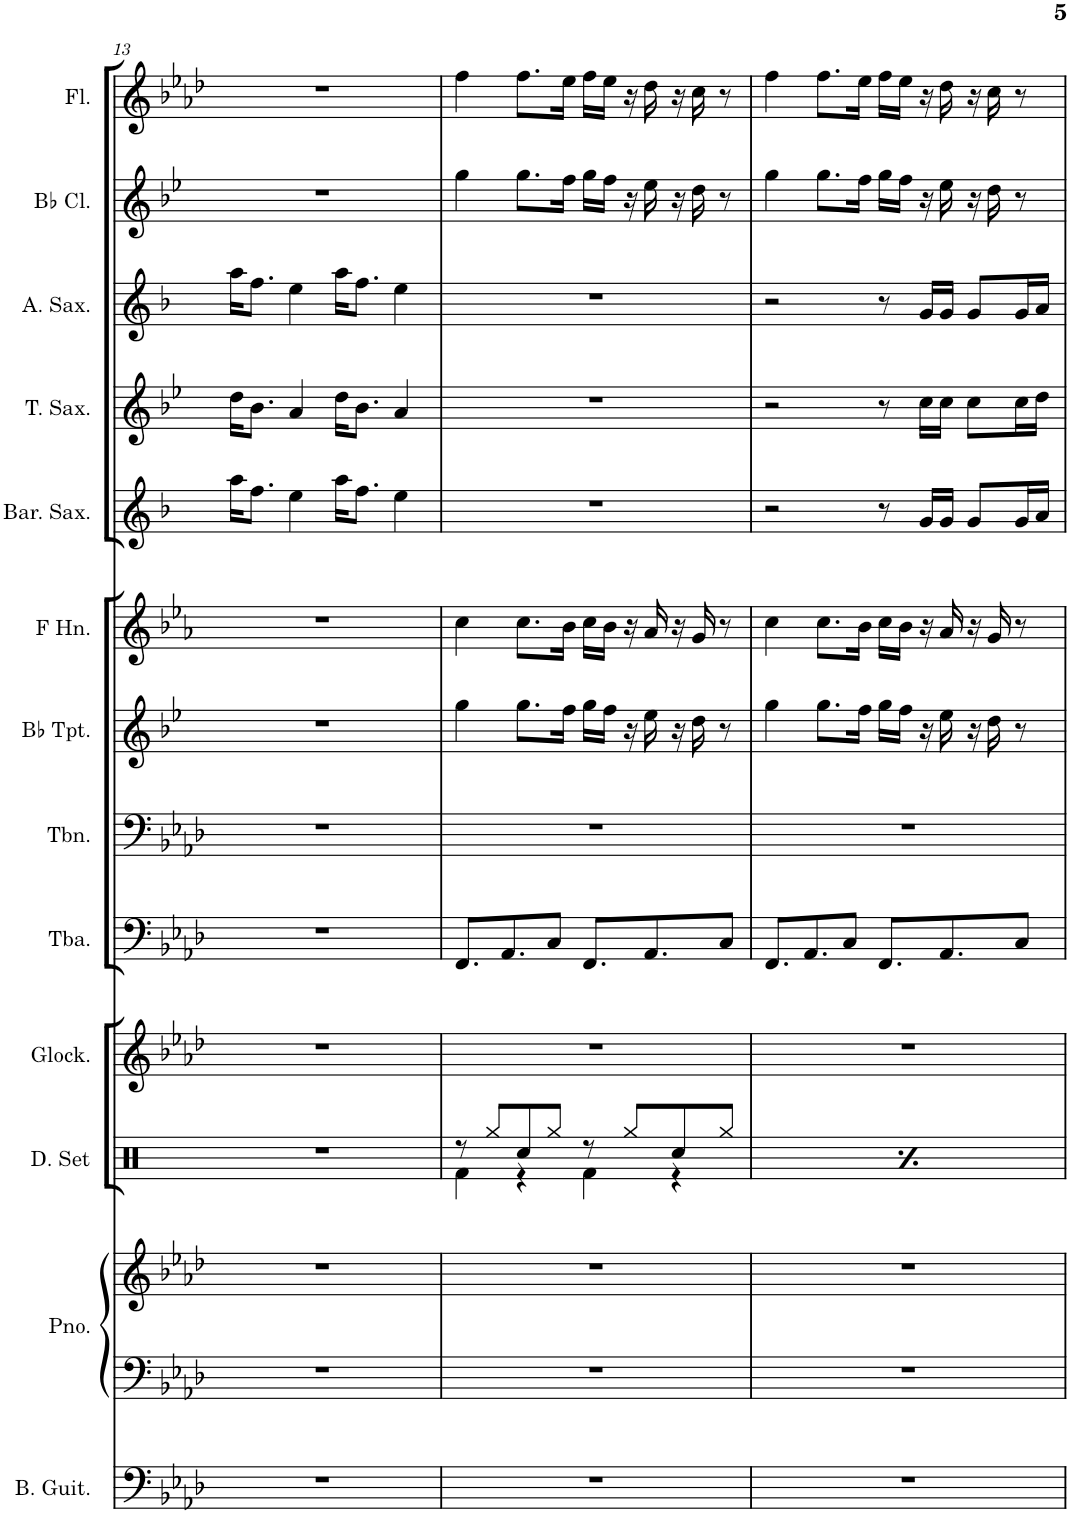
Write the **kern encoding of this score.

**kern	**kern	**kern	**kern	**kern	**kern	**kern	**kern	**kern	**kern	**kern	**kern	**kern	**kern
*part13	*part12	*part12	*part11	*part10	*part9	*part8	*part7	*part6	*part5	*part4	*part3	*part2	*part1
*staff14	*staff13	*staff12	*staff11	*staff10	*staff9	*staff8	*staff7	*staff6	*staff5	*staff4	*staff3	*staff2	*staff1
*I"Bass Guitar	*I"Piano	*	*I"Drumset	*I"Glockenspiel	*I"Tuba	*I"Trombone	*I"Bb Trumpet	*I"Horn in F	*I"Baritone Saxophone	*I"Tenor Saxophone	*I"Alto Saxophone	*I"Bb Clarinet	*I"Flute
*I'B. Guit.	*I'Pno.	*	*I'D. Set	*I'Glock.	*I'Tba.	*I'Tbn.	*I'Bb Tpt.	*	*I'Bar. Sax.	*I'T. Sax.	*I'A. Sax.	*I'Bb Cl.	*I'Fl.
!!LO:PB:g=z
*clefF4	*clefF4	*clefG2	*clefX	*clefG2	*clefF4	*clefF4	*clefG2	*clefG2	*clefG2	*clefG2	*clefG2	*clefG2	*clefG2
*Trd7c12	*	*	*	*Trd-14c-24	*	*	*Trd1c2	*Trd4c7	*Trd12c21	*Trd8c14	*Trd5c9	*Trd1c2	*
*k[b-e-a-d-]	*k[b-e-a-d-]	*k[b-e-a-d-]	*k[]	*k[b-e-a-d-]	*k[b-e-a-d-]	*k[b-e-a-d-]	*k[b-e-]	*k[b-e-a-]	*k[b-]	*k[b-e-]	*k[b-]	*k[b-e-]	*k[b-e-a-d-]
*M4/4	*M4/4	*M4/4	*M4/4	*M4/4	*M4/4	*M4/4	*M4/4	*M4/4	*M4/4	*M4/4	*M4/4	*M4/4	*M4/4
=13	=13	=13	=13	=13	=13	=13	=13	=13	=13	=13	=13	=13	=13
1r	1r	1r	1r	1r	1r	1r	1r	1r	16aa\KL	16dd\KL	16aa\KL	1r	1r
.	.	.	.	.	.	.	.	.	8.ff\J	8.b-\J	8.ff\J	.	.
.	.	.	.	.	.	.	.	.	4ee\	4a/	4ee\	.	.
.	.	.	.	.	.	.	.	.	16aa\KL	16dd\KL	16aa\KL	.	.
.	.	.	.	.	.	.	.	.	8.ff\J	8.b-\J	8.ff\J	.	.
.	.	.	.	.	.	.	.	.	4ee\	4a/	4ee\	.	.
=14	=14	=14	=14	=14	=14	=14	=14	=14	=14	=14	=14	=14	=14
*	*	*	*^	*	*	*	*	*	*	*	*	*	*
1r	1r	1r	8r	4Rf\	1r	8.FF/L	1r	4gg\	4cc\	1r	1r	1r	4gg\	4ff\
.	.	.	8Rgg/L	.	.	.	.	.	.	.	.	.	.	.
.	.	.	.	.	.	8.AA-/	.	.	.	.	.	.	.	.
.	.	.	8Rcc/	4r	.	.	.	8.gg\L	8.cc\L	.	.	.	8.gg\L	8.ff\L
.	.	.	8Rgg/J	.	.	8C/J	.	.	.	.	.	.	.	.
.	.	.	.	.	.	.	.	16ff\Jk	16b-\Jk	.	.	.	16ff\Jk	16ee-\Jk
.	.	.	8r	4Rf\	.	8.FF/L	.	16gg\LL	16cc\LL	.	.	.	16gg\LL	16ff\LL
.	.	.	.	.	.	.	.	16ff\JJ	16b-\JJ	.	.	.	16ff\JJ	16ee-\JJ
.	.	.	8Rgg/L	.	.	.	.	16r	16r	.	.	.	16r	16r
.	.	.	.	.	.	8.AA-/	.	16ee-\	16a-/	.	.	.	16ee-\	16dd-\
.	.	.	8Rcc/	4r	.	.	.	16r	16r	.	.	.	16r	16r
.	.	.	.	.	.	.	.	16dd\	16g/	.	.	.	16dd\	16cc\
.	.	.	8Rgg/J	.	.	8C/J	.	8r	8r	.	.	.	8r	8r
=15	=15	=15	=15	=15	=15	=15	=15	=15	=15	=15	=15	=15	=15	=15
1r	1r	1r	8r	4Rf\	1r	8.FF/L	1r	4gg\	4cc\	2r	2r	2r	4gg\	4ff\
.	.	.	8Rgg/L	.	.	.	.	.	.	.	.	.	.	.
.	.	.	.	.	.	8.AA-/	.	.	.	.	.	.	.	.
.	.	.	8Rcc/	4r	.	.	.	8.gg\L	8.cc\L	.	.	.	8.gg\L	8.ff\L
.	.	.	8Rgg/J	.	.	8C/J	.	.	.	.	.	.	.	.
.	.	.	.	.	.	.	.	16ff\Jk	16b-\Jk	.	.	.	16ff\Jk	16ee-\Jk
.	.	.	8r	4Rf\	.	8.FF/L	.	16gg\LL	16cc\LL	8r	8r	8r	16gg\LL	16ff\LL
.	.	.	.	.	.	.	.	16ff\JJ	16b-\JJ	.	.	.	16ff\JJ	16ee-\JJ
.	.	.	8Rgg/L	.	.	.	.	16r	16r	16g/LL	16cc\LL	16g/LL	16r	16r
.	.	.	.	.	.	8.AA-/	.	16ee-\	16a-/	16g/JJ	16cc\JJ	16g/JJ	16ee-\	16dd-\
.	.	.	8Rcc/	4r	.	.	.	16r	16r	8g/L	8cc\L	8g/L	16r	16r
.	.	.	.	.	.	.	.	16dd\	16g/	.	.	.	16dd\	16cc\
.	.	.	8Rgg/J	.	.	8C/J	.	8r	8r	16g/L	16cc\L	16g/L	8r	8r
.	.	.	.	.	.	.	.	.	.	16a/JJ	16dd\JJ	16a/JJ	.	.
*	*	*	*v	*v	*	*	*	*	*	*	*	*	*	*
=	=	=	=	=	=	=	=	=	=	=	=	=	=
*-	*-	*-	*-	*-	*-	*-	*-	*-	*-	*-	*-	*-	*-
